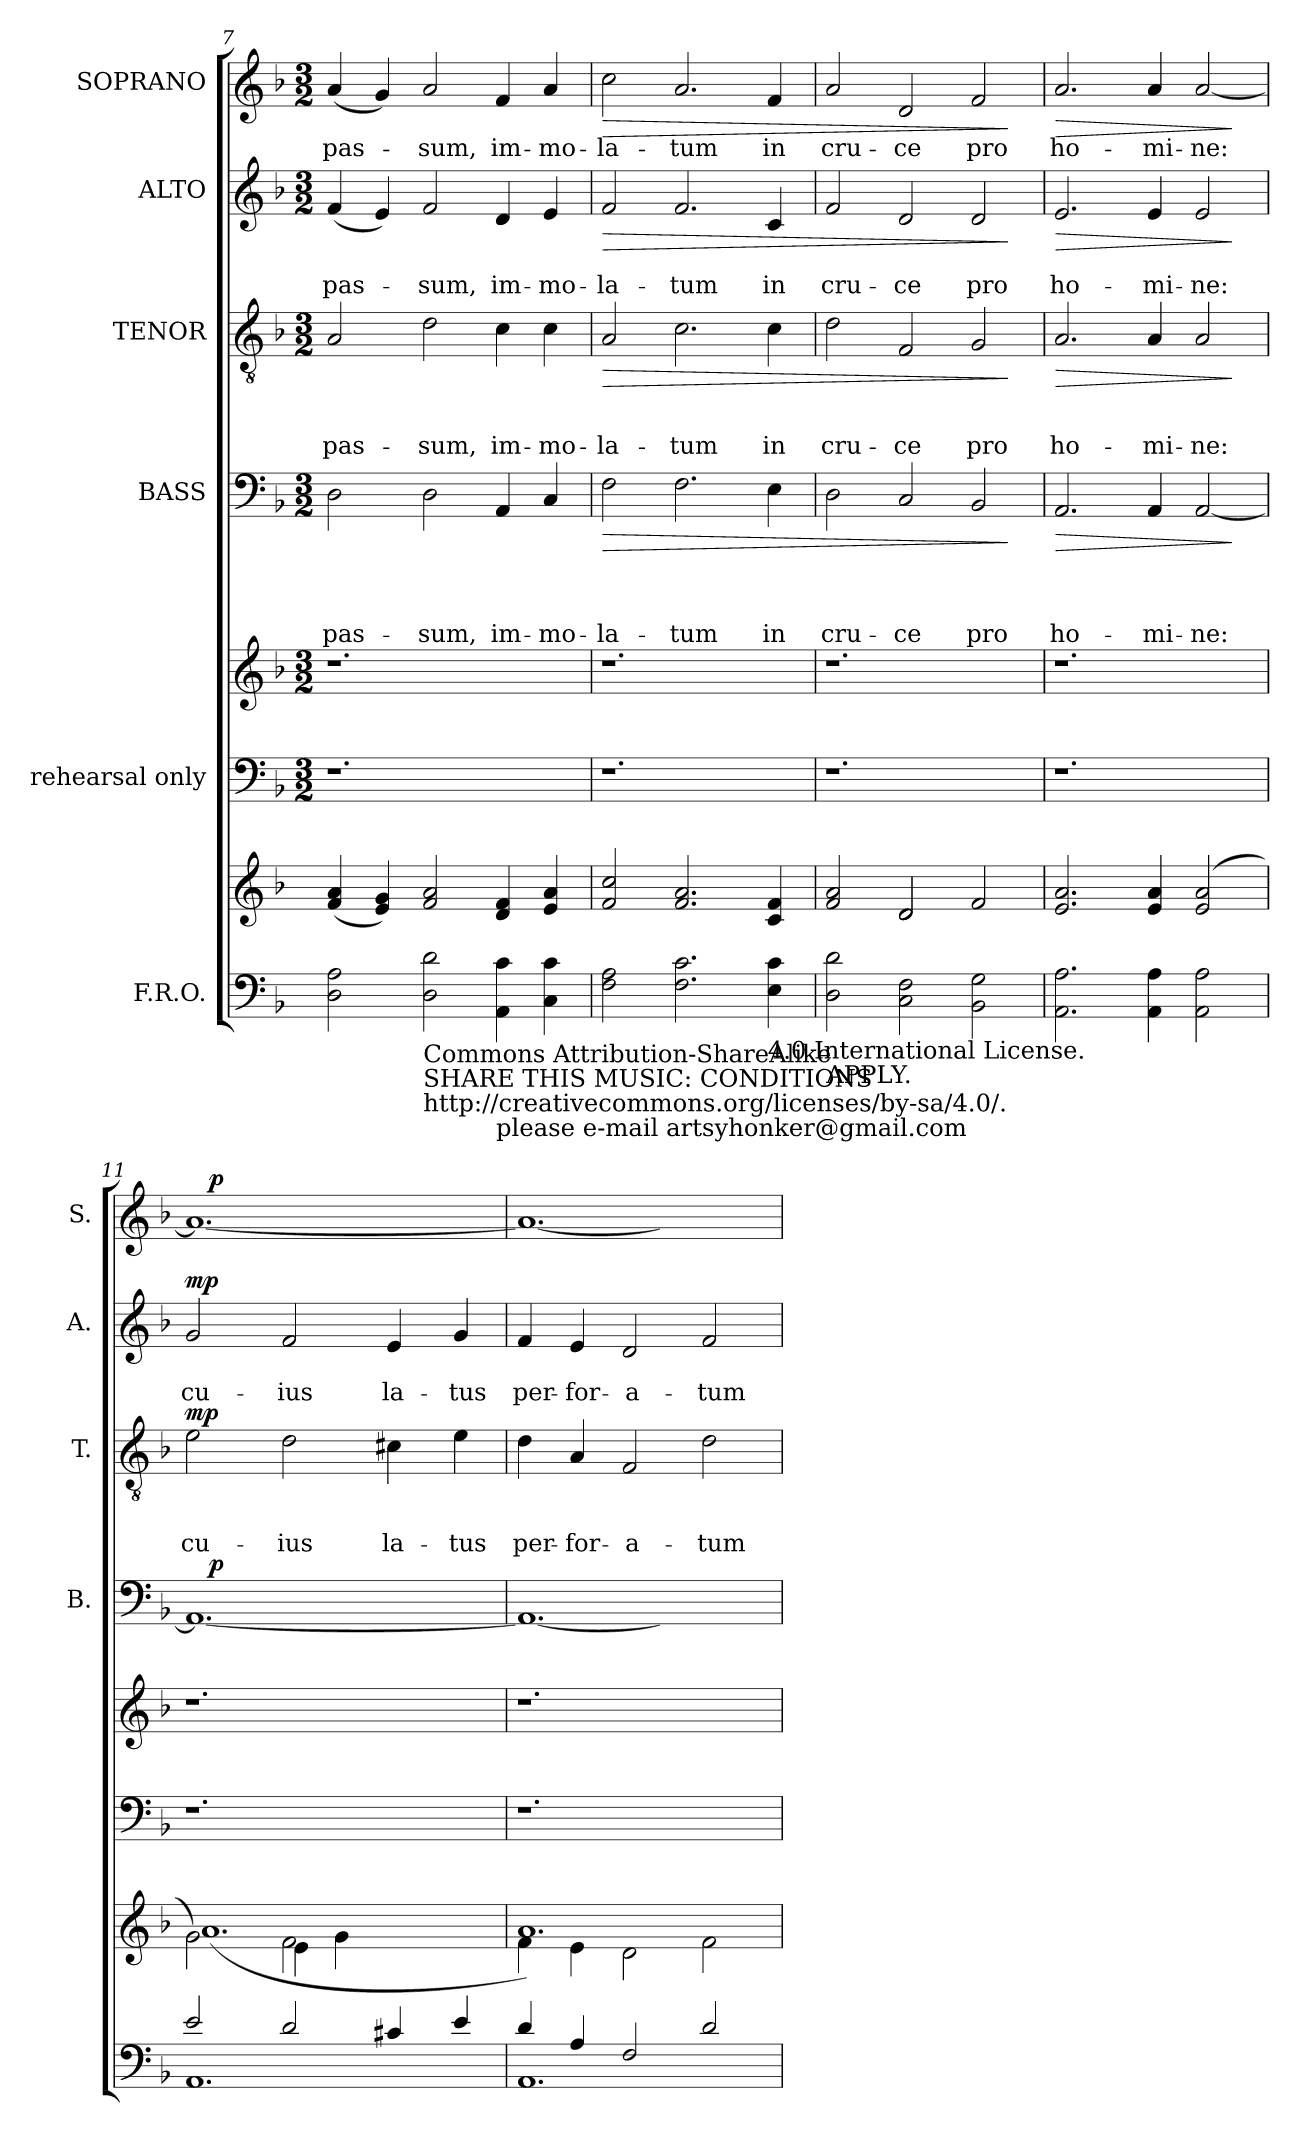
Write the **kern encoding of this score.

**kern	**kern	**kern	**kern	**kern	**text	**text	**text	**text	**dynam	**kern	**text	**text	**text	**dynam	**kern	**text	**text	**dynam	**kern	**text	**dynam
*part6	*part6	*part5	*part5	*part4	*part4	*part4	*part4	*part4	*part4	*part3	*part3	*part3	*part3	*part3	*part2	*part2	*part2	*part2	*part1	*part1	*part1
*staff8	*staff7	*staff6	*staff5	*staff4	*staff4	*staff4	*staff4	*staff4	*staff4	*staff3	*staff3	*staff3	*staff3	*staff3	*staff2	*staff2	*staff2	*staff2	*staff1	*staff1	*staff1
*I"F.R.O.	*	*I"rehearsal only	*	*I"BASS	*	*	*	*	*	*I"TENOR	*	*	*	*	*I"ALTO	*	*	*	*I"SOPRANO	*	*
*	*	*	*	*I'B.	*	*	*	*	*	*I'T.	*	*	*	*	*I'A.	*	*	*	*I'S.	*	*
*clefF4	*clefG2	*clefF4	*clefG2	*clefF4	*	*	*	*	*	*clefGv2	*	*	*	*	*clefG2	*	*	*	*clefG2	*	*
*k[b-]	*k[b-]	*k[b-]	*k[b-]	*k[b-]	*	*	*	*	*	*k[b-]	*	*	*	*	*k[b-]	*	*	*	*k[b-]	*	*
*F:	*F:	*F:	*F:	*F:	*	*	*	*	*	*F:	*	*	*	*	*F:	*	*	*	*F:	*	*
*	*	*M3/2	*M3/2	*M3/2	*	*	*	*	*	*M3/2	*	*	*	*	*M3/2	*	*	*	*M3/2	*	*
=7	=7	=7	=7	=7	=7	=7	=7	=7	=7	=7	=7	=7	=7	=7	=7	=7	=7	=7	=7	=7	=7
!	!	!	!	!	!	!	!	!LO:LY:b	!	!	!	!	!LO:LY:b	!	!	!	!LO:LY:b	!	!	!LO:LY:b	!
2D\ 2A\	(<4f/ 4a/	1.r	1.r	2D\	.	.	.	pas-	.	2A/	.	.	pas-	.	(<4f/	.	pas-	.	(<4a/	pas-	.
.	4e/ 4g/)	.	.	.	.	.	.	.	.	.	.	.	.	.	4e/)	.	.	.	4g/)	.	.
!LO:TX:b:t=Commons Attribution-ShareAlike	!	!	!	!	!	!	!	!	!	!	!	!	!	!	!	!	!	!	!	!	!
!LO:TX:b:t=SHARE THIS MUSIC&colon; CONDITIONS	!	!	!	!	!	!	!	!	!	!	!	!	!	!	!	!	!	!	!	!	!
!LO:TX:b:t=http&colon;//creativecommons.org/licenses/by-sa/4.0/.	!	!	!	!	!	!	!	!	!	!	!	!	!	!	!	!	!	!	!	!	!
!	!	!	!	!	!	!	!	!LO:LY:b	!	!	!	!	!LO:LY:b	!	!	!	!LO:LY:b	!	!	!LO:LY:b	!
2D\ 2d\	2f/ 2a/	.	.	2D\	.	.	.	-sum,	.	2d\	.	.	-sum,	.	2f/	.	-sum,	.	2a/	-sum,	.
!LO:TX:b:t=please e-mail artsyhonker@gmail.com	!	!	!	!	!	!	!	!	!	!	!	!	!	!	!	!	!	!	!	!	!
!	!	!	!	!	!	!	!	!LO:LY:b	!	!	!	!	!LO:LY:b	!	!	!	!LO:LY:b	!	!	!LO:LY:b	!
4AA\ 4c\	4d/ 4f/	.	.	4AA/	.	.	.	im-	.	4c\	.	.	im-	.	4d/	.	im-	.	4f/	im-	.
!	!	!	!	!	!	!	!	!LO:LY:b	!	!	!	!	!LO:LY:b	!	!	!	!LO:LY:b	!	!	!LO:LY:b	!
4C\ 4c\	4e/ 4a/	.	.	4C/	.	.	.	-mo-	.	4c\	.	.	-mo-	.	4e/	.	-mo-	.	4a/	-mo-	.
=8	=8	=8	=8	=8	=8	=8	=8	=8	=8	=8	=8	=8	=8	=8	=8	=8	=8	=8	=8	=8	=8
!	!	!	!	!	!	!	!	!LO:LY:b	!LO:HP:b	!	!	!	!LO:LY:b	!LO:HP:b	!	!	!LO:LY:b	!LO:HP:b	!	!LO:LY:b	!LO:HP:b
2F\ 2A\	2f/ 2cc/	1.r	1.r	2F\	.	.	.	-la-	>	2A/	.	.	-la-	>	2f/	.	-la-	>	2cc\	-la-	>
!	!	!	!	!	!	!	!	!LO:LY:b	!	!	!	!	!LO:LY:b	!	!	!	!LO:LY:b	!	!	!LO:LY:b	!
2.F\ 2.c\	2.f/ 2.a/	.	.	2.F\	.	.	.	-tum	.	2.c\	.	.	-tum	.	2.f/	.	-tum	.	2.a/	-tum	.
!LO:TX:b:t=4.0 International License.	!	!	!	!	!	!	!	!	!	!	!	!	!	!	!	!	!	!	!	!	!
!	!	!	!	!	!	!	!	!LO:LY:b	!	!	!	!	!LO:LY:b	!	!	!	!LO:LY:b	!	!	!LO:LY:b	!
4E\ 4c\	4c/ 4f/	.	.	4E\	.	.	.	in	.	4c\	.	.	in	.	4c/	.	in	.	4f/	in	.
=9	=9	=9	=9	=9	=9	=9	=9	=9	=9	=9	=9	=9	=9	=9	=9	=9	=9	=9	=9	=9	=9
*	*^	*	*	*	*	*	*	*	*	*	*	*	*	*	*	*	*	*	*	*	*
!LO:TX:b:t=APPLY.	!	!	!	!	!	!	!	!	!	!	!	!	!	!	!	!	!	!	!	!	!	!
!	!	!	!	!	!	!	!	!	!LO:LY:b	!	!	!	!	!LO:LY:b	!	!	!	!LO:LY:b	!	!	!LO:LY:b	!
2D\ 2d\	2f/ 2a/	2ryy	1.r	1.r	2D\	.	.	.	cru-	.	2d\	.	.	cru-	.	2f/	.	cru-	.	2a/	cru-	.
!	!	!	!	!	!	!	!	!	!LO:LY:b	!	!	!	!	!LO:LY:b	!	!	!	!LO:LY:b	!	!	!LO:LY:b	!
2C\ 2F\	2d/	2d/	.	.	2C/	.	.	.	-ce	.	2F/	.	.	-ce	.	2d/	.	-ce	.	2d/	-ce	.
!	!	!	!	!	!	!	!	!	!LO:LY:b	!	!	!	!	!LO:LY:b	!	!	!	!LO:LY:b	!	!	!LO:LY:b	!
2BB-\ 2G\	2f/	2ryy	.	.	2BB-/	.	.	.	pro	.	2G/	.	.	pro	.	2d/	.	pro	.	2f/	pro	.
*	*v	*v	*	*	*	*	*	*	*	*	*	*	*	*	*	*	*	*	*	*	*	*
.	.	.	.	.	.	.	.	.	]	.	.	.	.	]	.	.	.	]	.	.	]
!!LO:PB:g=z
=10	=10	=10	=10	=10	=10	=10	=10	=10	=10	=10	=10	=10	=10	=10	=10	=10	=10	=10	=10	=10	=10
!	!	!	!	!	!	!	!	!LO:LY:b	!LO:HP:b	!	!	!	!LO:LY:b	!LO:HP:b	!	!	!LO:LY:b	!LO:HP:b	!	!LO:LY:b	!LO:HP:b
2.AA\ 2.A\	2.e/ 2.a/	1.r	1.r	2.AA/	.	.	.	ho-	>	2.A/	.	.	ho-	>	2.e/	.	ho-	>	2.a/	ho-	>
!	!	!	!	!	!	!	!	!LO:LY:b	!	!	!	!	!LO:LY:b	!	!	!	!LO:LY:b	!	!	!LO:LY:b	!
4AA\ 4A\	4e/ 4a/	.	.	4AA/	.	.	.	-mi-	.	4A/	.	.	-mi-	.	4e/	.	-mi-	.	4a/	-mi-	.
!	!	!	!	!	!	!	!	!LO:LY:b	!	!	!	!	!LO:LY:b	!	!	!	!LO:LY:b	!	!	!LO:LY:b	!
2AA\ 2A\	(<2e/ 2a/	.	.	[<2AA/	.	.	.	-ne:	.	2A/	.	.	-ne:	.	2e/	.	-ne:	.	[<2a/	-ne:	.
.	.	.	.	.	.	.	.	.	]	.	.	.	.	]	.	.	.	]	.	.	]
=11	=11	=11	=11	=11	=11	=11	=11	=11	=11	=11	=11	=11	=11	=11	=11	=11	=11	=11	=11	=11	=11
*^	*^	*	*	*	*	*	*	*	*	*	*	*	*	*	*	*	*	*	*	*	*
*	*	*	*^	*	*	*	*	*	*	*	*	*	*	*	*	*	*	*	*	*	*	*	*
!	!	!	!	!	!	!	!	!	!	!	!	!	!	!	!	!LO:LY:b	!LO:DY:a	!	!	!LO:LY:b	!LO:DY:a	!	!	!
*	*	*	*	*	*	*	*^	*	*	*	*	*	*	*	*	*	*	*	*	*	*	*^	*	*
1.AA	2e/	2g\)	(>1.a	2ryy	1.r	1.r	1.AA_	16ryy	.	.	.	.	.	2e\	.	.	cu-	mp	2g/	.	cu-	mp	1.a_	16ryy	.	.
!	!	!	!	!	!	!	!	!	!	!	!	!	!LO:DY:a	!	!	!	!	!	!	!	!	!	!	!	!	!LO:DY:a
.	.	.	.	.	.	.	.	1ryy	.	.	.	.	p	.	.	.	.	.	.	.	.	.	.	1ryy	.	p
!	!	!	!	!	!	!	!	!	!	!	!	!	!	!	!	!	!LO:LY:b	!	!	!	!LO:LY:b	!	!	!	!	!
.	2d/	2f\	.	4e\	.	.	.	.	.	.	.	.	.	2d\	.	.	-ius	.	2f/	.	-ius	.	.	.	.	.
.	.	.	.	4g\	.	.	.	.	.	.	.	.	.	.	.	.	.	.	.	.	.	.	.	.	.	.
!	!	!	!	!	!	!	!	!	!	!	!	!	!	!	!	!	!LO:LY:b	!	!	!	!LO:LY:b	!	!	!	!	!
.	4c#X/	2ryy	.	2ryy	.	.	.	.	.	.	.	.	.	4c#X\	.	.	la-	.	4e/	.	la-	.	.	.	.	.
.	.	.	.	.	.	.	.	4..ryy	.	.	.	.	.	.	.	.	.	.	.	.	.	.	.	4..ryy	.	.
!	!	!	!	!	!	!	!	!	!	!	!	!	!	!	!	!	!LO:LY:b:rj	!	!	!	!LO:LY:b:rj	!	!	!	!	!
.	4e/	.	.	.	.	.	.	.	.	.	.	.	.	4e\	.	.	-tus	.	4g/	.	-tus	.	.	.	.	.
*	*	*	*v	*v	*	*	*	*	*	*	*	*	*	*	*	*	*	*	*	*	*	*	*	*	*	*
=12	=12	=12	=12	=12	=12	=12	=12	=12	=12	=12	=12	=12	=12	=12	=12	=12	=12	=12	=12	=12	=12	=12	=12	=12	=12
!	!	!	!	!	!	!	!	!	!	!	!	!	!	!	!	!LO:LY:b	!	!	!	!LO:LY:b	!	!	!	!	!
*	*	*	*	*	*	*v	*v	*	*	*	*	*	*	*	*	*	*	*	*	*	*	*v	*v	*	*
1.AA	4d/	1.a)	4f\	1.r	1.r	1.AA_	.	.	.	.	.	4d\	.	.	per-	.	4f/	.	per-	.	1.a_	.	.
!	!	!	!	!	!	!	!	!	!	!	!	!	!	!	!LO:LY:b:rj	!	!	!	!LO:LY:b:rj	!	!	!	!
.	4A/	.	4e\	.	.	.	.	.	.	.	.	4A/	.	.	-for-	.	4e/	.	-for-	.	.	.	.
!	!	!	!	!	!	!	!	!	!	!	!	!	!	!	!LO:LY:b	!	!	!	!LO:LY:b	!	!	!	!
.	2F/	.	2d\	.	.	.	.	.	.	.	.	2F/	.	.	-a-	.	2d/	.	-a-	.	.	.	.
!	!	!	!	!	!	!	!	!	!	!	!	!	!	!	!LO:LY:b	!	!	!	!LO:LY:b	!	!	!	!
.	2d/	.	2f\	.	.	.	.	.	.	.	.	2d\	.	.	-tum	.	2f/	.	-tum	.	.	.	.
*v	*v	*	*	*	*	*	*	*	*	*	*	*	*	*	*	*	*	*	*	*	*	*	*
*	*v	*v	*	*	*	*	*	*	*	*	*	*	*	*	*	*	*	*	*	*	*	*
=	=	=	=	=	=	=	=	=	=	=	=	=	=	=	=	=	=	=	=	=	=
*-	*-	*-	*-	*-	*-	*-	*-	*-	*-	*-	*-	*-	*-	*-	*-	*-	*-	*-	*-	*-	*-
